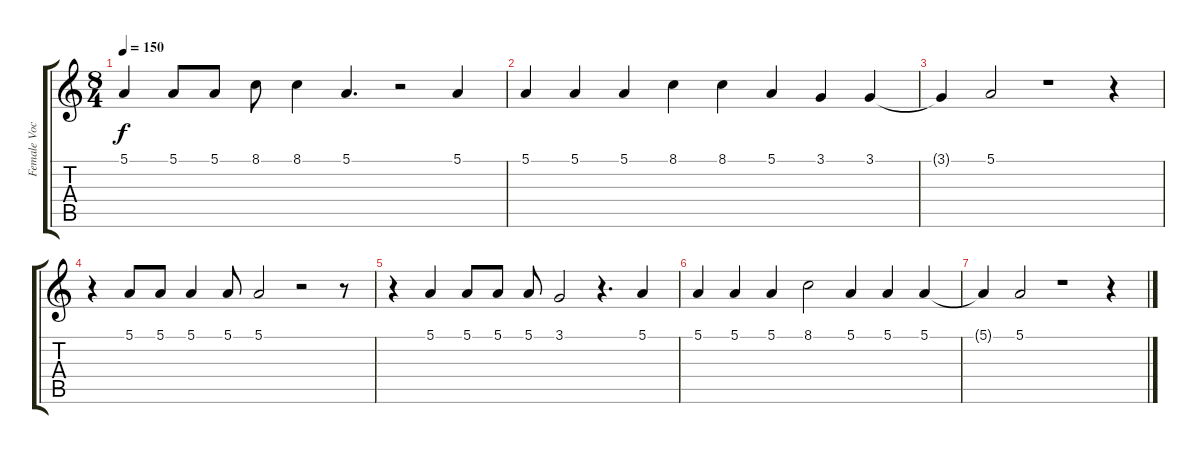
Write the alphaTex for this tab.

\track ("Female Vocals" "Female Voc") {instrument choiraahs}
\staff {score tabs}
\tuning (E4 B3 G3 D3 A2 E2) {hide}
\ts (8 4)
\tempo 150
\clef g2
\ks c
5.1.4{dy f} 5.1.8 5.1.8 8.1.8 8.1.4 5.1.4{d} r.2 5.1.4 |
5.1.4 5.1.4 5.1.4 8.1.4 8.1.4 5.1.4 3.1.4 3.1.4 |
3.1{t}.4 5.1.2 r.1 r.4 |
r.4 5.1.8 5.1.8 5.1.4 5.1.8 5.1.2 r.2 r.8 |
r.4 5.1.4 5.1.8 5.1.8 5.1.8 3.1.2 r.4{d} 5.1.4 |
5.1.4 5.1.4 5.1.4 8.1.2 5.1.4 5.1.4 5.1.4 |
5.1{t}.4 5.1.2 r.1 r.4
